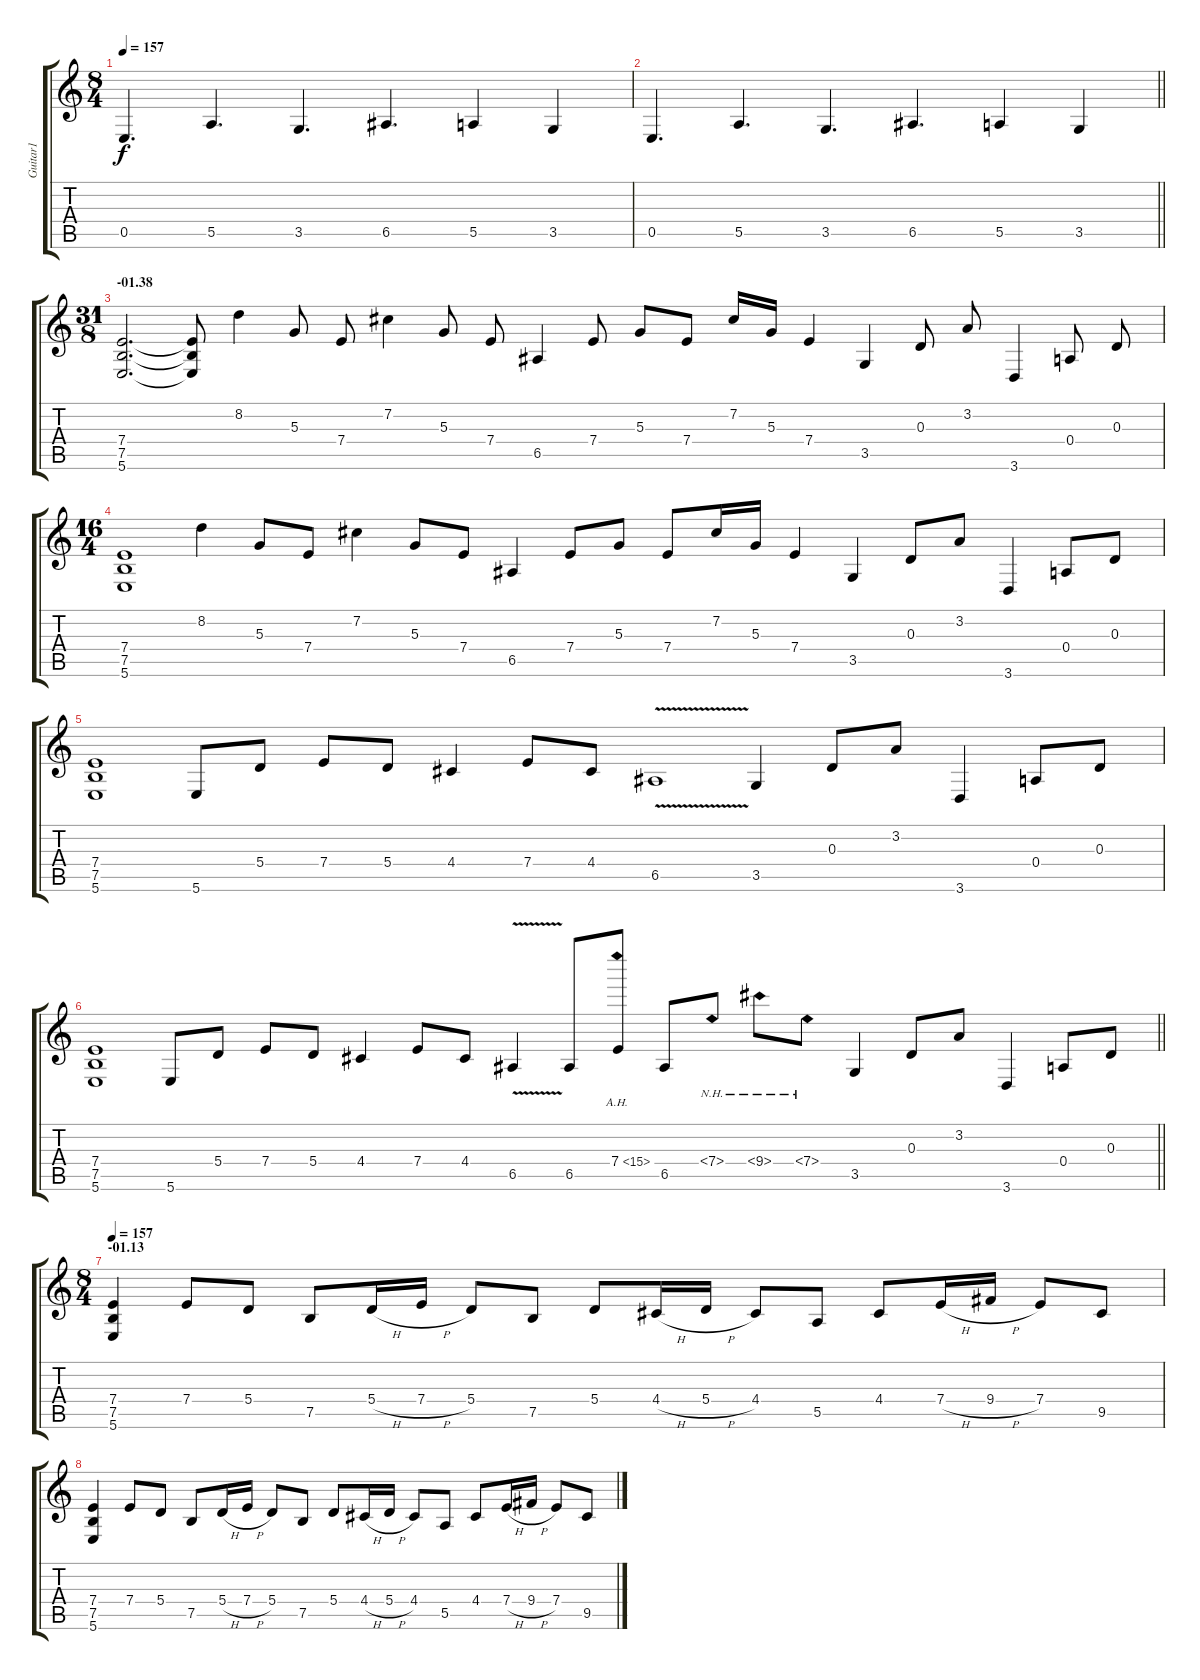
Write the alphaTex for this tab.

\track ("Guitar1" "Guitar1") {instrument distortionguitar}
\staff {score tabs}
\tuning (B3 Gb3 D3 A2 E2 B1) {hide}
\ts (8 4)
\tempo 157
\clef g2
\ks c
0.5.4{d dy f} 5.5.4{d} 3.5.4{d} 6.5.4{d} 5.5.4 3.5.4 |
\barLineRight lightlight
0.5.4{d} 5.5.4{d} 3.5.4{d} 6.5.4{d} 5.5.4 3.5.4 |
\ts (31 8)
\section ("" "-01.38")
(7.4 7.5 5.6).2{d} (7.4{t} 7.5{t} 5.6{t}).8 8.2.4 5.3.8 7.4.8 7.2.4 5.3.8 7.4.8 6.5.4 7.4.8 5.3.8 7.4.8 7.2.16 5.3.16 7.4.4 3.5.4 0.3.8 3.2.8 3.6.4 0.4.8 0.3.8 |
\ts (16 4)
(7.4 7.5 5.6).1 8.2.4 5.3.8 7.4.8 7.2.4 5.3.8 7.4.8 6.5.4 7.4.8 5.3.8 7.4.8 7.2.16 5.3.16 7.4.4 3.5.4 0.3.8 3.2.8 3.6.4 0.4.8 0.3.8 |
(7.4 7.5 5.6).1 5.6.8 5.4.8 7.4.8 5.4.8 4.4.4 7.4.8 4.4.8 6.5{v}.1 3.5.4 0.3.8 3.2.8 3.6.4 0.4.8 0.3.8 |
\barLineRight lightlight
(7.4 7.5 5.6).1 5.6.8 5.4.8 7.4.8 5.4.8 4.4.4 7.4.8 4.4.8 6.5{v}.4 6.5.8 7.4{ah 8}.8 6.5.8 7.4{nh}.8 9.4{nh}.8 7.4{nh}.8 3.5.4 0.3.8 3.2.8 3.6.4 0.4.8 0.3.8 |
\ts (8 4)
\section ("" "-01.13")
\tempo 157
(7.4 7.5 5.6).4 7.4.8 5.4.8 7.5.8 5.4{h}.16 7.4{h}.16 5.4.8 7.5.8 5.4.8 4.4{h}.16 5.4{h}.16 4.4.8 5.5.8 4.4.8 7.4{h}.16 9.4{h}.16 7.4.8 9.5.8 |
(7.4 7.5 5.6).4 7.4.8 5.4.8 7.5.8 5.4{h}.16 7.4{h}.16 5.4.8 7.5.8 5.4.8 4.4{h}.16 5.4{h}.16 4.4.8 5.5.8 4.4.8 7.4{h}.16 9.4{h}.16 7.4.8 9.5.8
